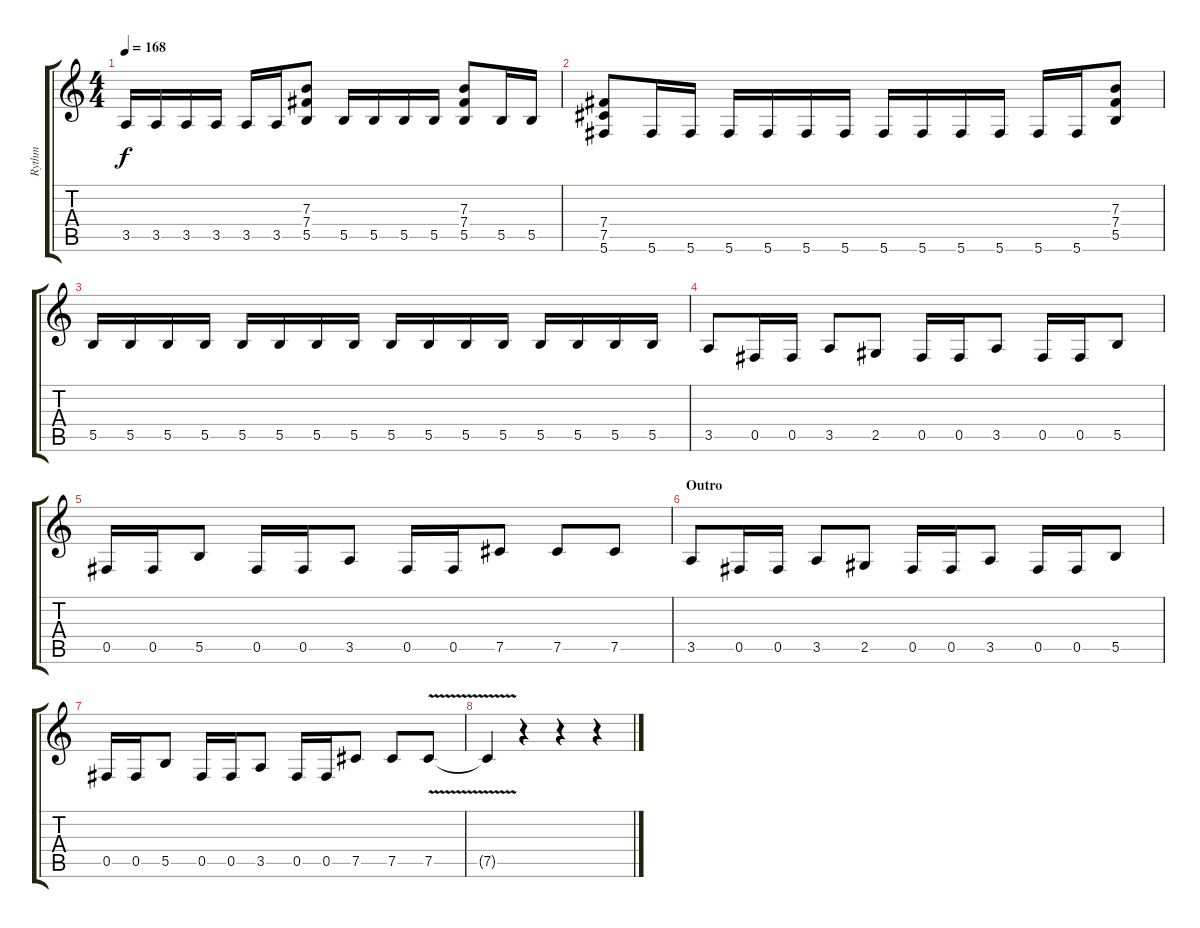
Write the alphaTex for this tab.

\track ("Rythm" "Rythm") {instrument distortionguitar}
\staff {score tabs}
\tuning (Db4 Ab3 E3 B2 Gb2 Db2) {hide}
\ts (4 4)
\tempo 168
\clef g2
\ks c
3.5.16{dy f} 3.5.16 3.5.16 3.5.16 3.5.16 3.5.16 (7.3 7.4 5.5).8 5.5.16 5.5.16 5.5.16 5.5.16 (7.3 7.4 5.5).8 5.5.16 5.5.16 |
(7.4 7.5 5.6).8 5.6.16 5.6.16 5.6.16 5.6.16 5.6.16 5.6.16 5.6.16 5.6.16 5.6.16 5.6.16 5.6.16 5.6.16 (7.3 7.4 5.5).8 |
5.5.16 5.5.16 5.5.16 5.5.16 5.5.16 5.5.16 5.5.16 5.5.16 5.5.16 5.5.16 5.5.16 5.5.16 5.5.16 5.5.16 5.5.16 5.5.16 |
3.5.8 0.5.16 0.5.16 3.5.8 2.5.8 0.5.16 0.5.16 3.5.8 0.5.16 0.5.16 5.5.8 |
0.5.16 0.5.16 5.5.8 0.5.16 0.5.16 3.5.8 0.5.16 0.5.16 7.5.8 7.5.8 7.5.8 |
\section ("" "Outro")
3.5.8 0.5.16 0.5.16 3.5.8 2.5.8 0.5.16 0.5.16 3.5.8 0.5.16 0.5.16 5.5.8 |
0.5.16 0.5.16 5.5.8 0.5.16 0.5.16 3.5.8 0.5.16 0.5.16 7.5.8 7.5.8 7.5{v}.8 |
7.5{t}.4 r.4 r.4 r.4
